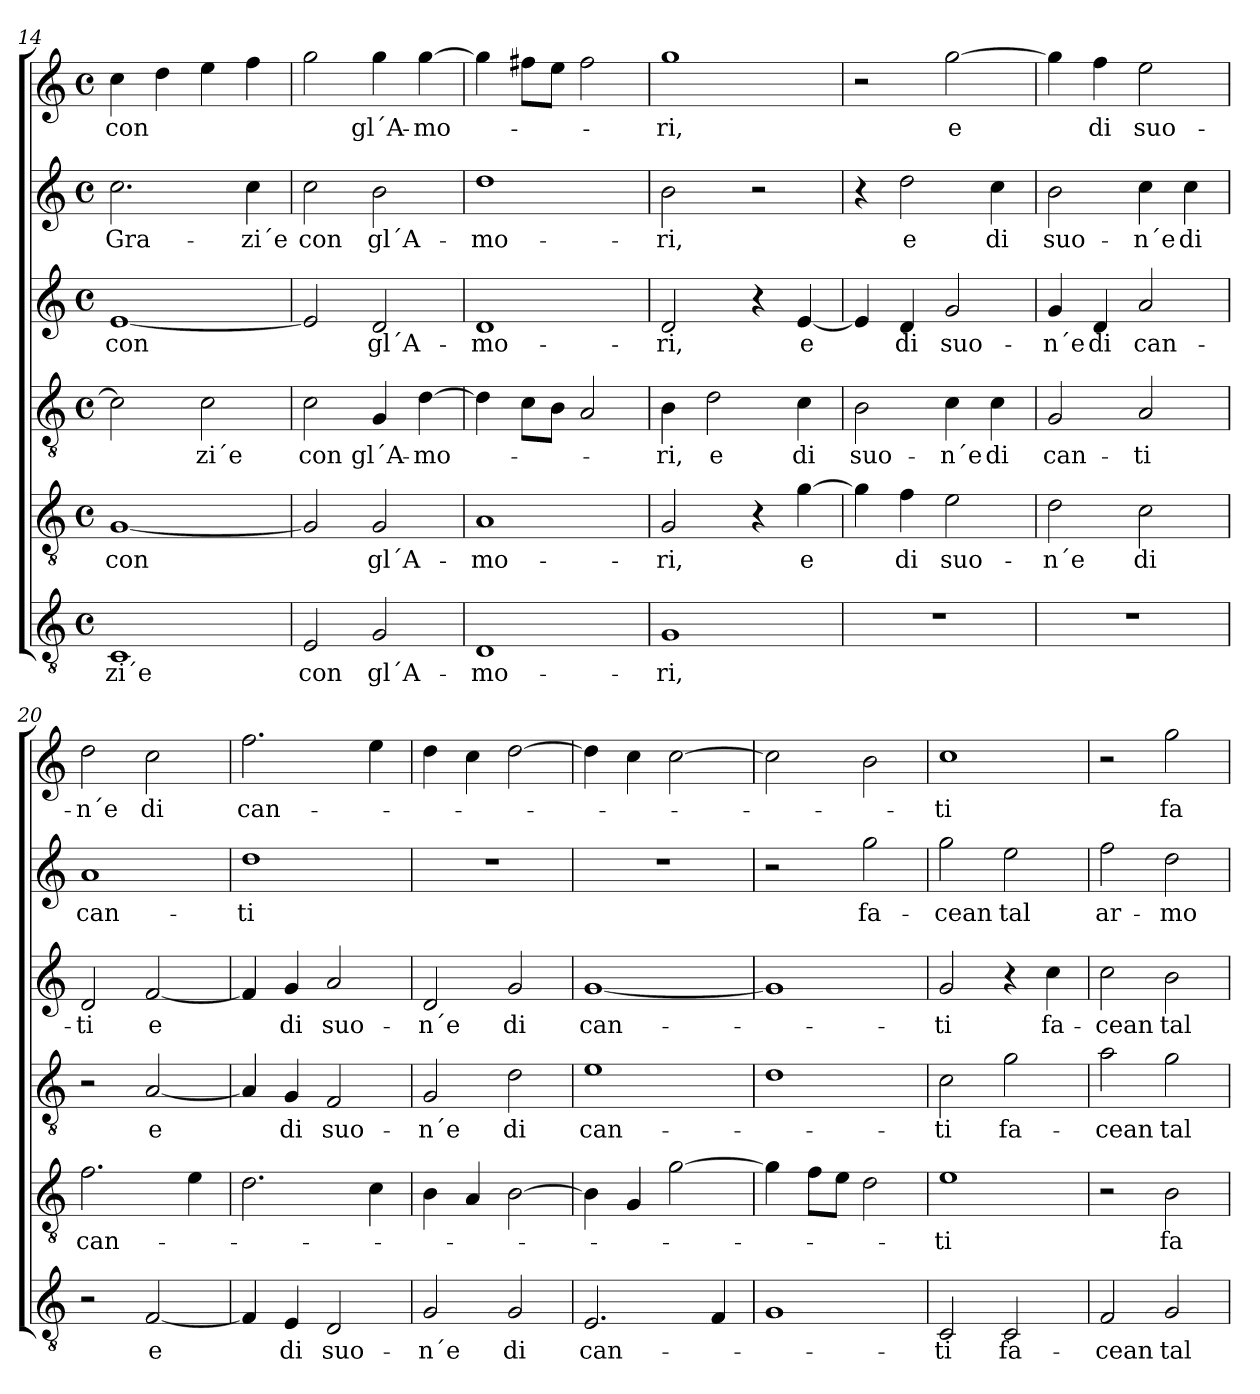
**kern	**text	**kern	**text	**kern	**text	**kern	**text	**kern	**text	**kern	**text
*part6	*part6	*part5	*part5	*part4	*part4	*part3	*part3	*part2	*part2	*part1	*part1
*staff6	*staff6	*staff5	*staff5	*staff4	*staff4	*staff3	*staff3	*staff2	*staff2	*staff1	*staff1
*clefGv2	*	*clefGv2	*	*clefGv2	*	*clefG2	*	*clefG2	*	*clefG2	*
*k[]	*	*k[]	*	*k[]	*	*k[]	*	*k[]	*	*k[]	*
*C:	*	*C:	*	*C:	*	*C:	*	*C:	*	*C:	*
*M4/4	*	*M4/4	*	*M4/4	*	*M4/4	*	*M4/4	*	*M4/4	*
*met(c)	*	*met(c)	*	*met(c)	*	*met(c)	*	*met(c)	*	*met(c)	*
=14	=14	=14	=14	=14	=14	=14	=14	=14	=14	=14	=14
1C	-zi´e	[1G	con	2c\]	.	[1e	con	2.cc\	Gra-	4cc\	con
.	.	.	.	.	.	.	.	.	.	4dd\	.
.	.	.	.	2c\	-zi´e	.	.	.	.	4ee\	.
.	.	.	.	.	.	.	.	4cc\	-zi´e	4ff\	.
!!LO:LB:g=z
=15	=15	=15	=15	=15	=15	=15	=15	=15	=15	=15	=15
2E/	con	2G/]	.	2c\	con	2e/]	.	2cc\	con	2gg\	.
2G/	gl´A-	2G/	gl´A-	4G/	gl´A-	2d/	gl´A-	2b\	gl´A-	4gg\	gl´A-
.	.	.	.	[4d\	-mo-	.	.	.	.	[4gg\	-mo-
=16	=16	=16	=16	=16	=16	=16	=16	=16	=16	=16	=16
1D	-mo-	1A	-mo-	4d\]	.	1d	-mo-	1dd	-mo-	4gg\]	.
.	.	.	.	8c\L	.	.	.	.	.	8ff#X\L	.
.	.	.	.	8B\J	.	.	.	.	.	8ee\J	.
.	.	.	.	2A/	.	.	.	.	.	2ff#\	.
=17	=17	=17	=17	=17	=17	=17	=17	=17	=17	=17	=17
1G	-ri,	2G/	-ri,	4B\	-ri,	2d/	-ri,	2b\	-ri,	1gg	-ri,
.	.	.	.	2d\	e	.	.	.	.	.	.
.	.	4r	.	.	.	4r	.	2r	.	.	.
.	.	[4g\	e	4c\	di	[4e/	e	.	.	.	.
=18	=18	=18	=18	=18	=18	=18	=18	=18	=18	=18	=18
1r	.	4g\]	.	2B\	suo-	4e/]	.	4r	.	2r	.
.	.	4f\	di	.	.	4d/	di	2dd\	e	.	.
.	.	2e\	suo-	4c\	-n´e	2g/	suo-	.	.	[2gg\	e
.	.	.	.	4c\	di	.	.	4cc\	di	.	.
=19	=19	=19	=19	=19	=19	=19	=19	=19	=19	=19	=19
1r	.	2d\	-n´e	2G/	can-	4g/	-n´e	2b\	suo-	4gg\]	.
.	.	.	.	.	.	4d/	di	.	.	4ff\	di
.	.	2c\	di	2A/	-ti	2a/	can-	4cc\	-n´e	2ee\	suo-
.	.	.	.	.	.	.	.	4cc\	di	.	.
=20	=20	=20	=20	=20	=20	=20	=20	=20	=20	=20	=20
2r	.	2.f\	can-	2r	.	2d/	-ti	1a	can-	2dd\	-n´e
[2F/	e	.	.	[2A/	e	[2f/	e	.	.	2cc\	di
.	.	4e\	.	.	.	.	.	.	.	.	.
=21	=21	=21	=21	=21	=21	=21	=21	=21	=21	=21	=21
4F/]	.	2.d\	.	4A/]	.	4f/]	.	1dd	-ti	2.ff\	can-
4E/	di	.	.	4G/	di	4g/	di	.	.	.	.
2D/	suo-	.	.	2F/	suo-	2a/	suo-	.	.	.	.
.	.	4c\	.	.	.	.	.	.	.	4ee\	.
!!LO:PB:g=z
=22	=22	=22	=22	=22	=22	=22	=22	=22	=22	=22	=22
2G/	-n´e	4B\	.	2G/	-n´e	2d/	-n´e	1r	.	4dd\	.
.	.	4A/	.	.	.	.	.	.	.	4cc\	.
2G/	di	[2B\	.	2d\	di	2g/	di	.	.	[2dd\	.
=23	=23	=23	=23	=23	=23	=23	=23	=23	=23	=23	=23
2.E/	can-	4B\]	.	1e	can-	[1g	can-	1r	.	4dd\]	.
.	.	4G/	.	.	.	.	.	.	.	4cc\	.
.	.	[2g\	.	.	.	.	.	.	.	[2cc\	.
4F/	.	.	.	.	.	.	.	.	.	.	.
=24	=24	=24	=24	=24	=24	=24	=24	=24	=24	=24	=24
1G	.	4g\]	.	1d	.	1g]	.	2r	.	2cc\]	.
.	.	8f\L	.	.	.	.	.	.	.	.	.
.	.	8e\J	.	.	.	.	.	.	.	.	.
.	.	2d\	.	.	.	.	.	2gg\	fa-	2b\	.
=25	=25	=25	=25	=25	=25	=25	=25	=25	=25	=25	=25
2C/	-ti	1e	-ti	2c\	-ti	2g/	-ti	2gg\	-cean	1cc	-ti
2C/	fa-	.	.	2g\	fa-	4r	.	2ee\	tal	.	.
.	.	.	.	.	.	4cc\	fa-	.	.	.	.
=26	=26	=26	=26	=26	=26	=26	=26	=26	=26	=26	=26
2F/	-cean	2r	.	2a\	-cean	2cc\	-cean	2ff\	ar-	2r	.
2G/	tal	2B\	fa-	2g\	tal	2b\	tal	2dd\	-mo-	2gg\	fa-
=	=	=	=	=	=	=	=	=	=	=	=
*-	*-	*-	*-	*-	*-	*-	*-	*-	*-	*-	*-
